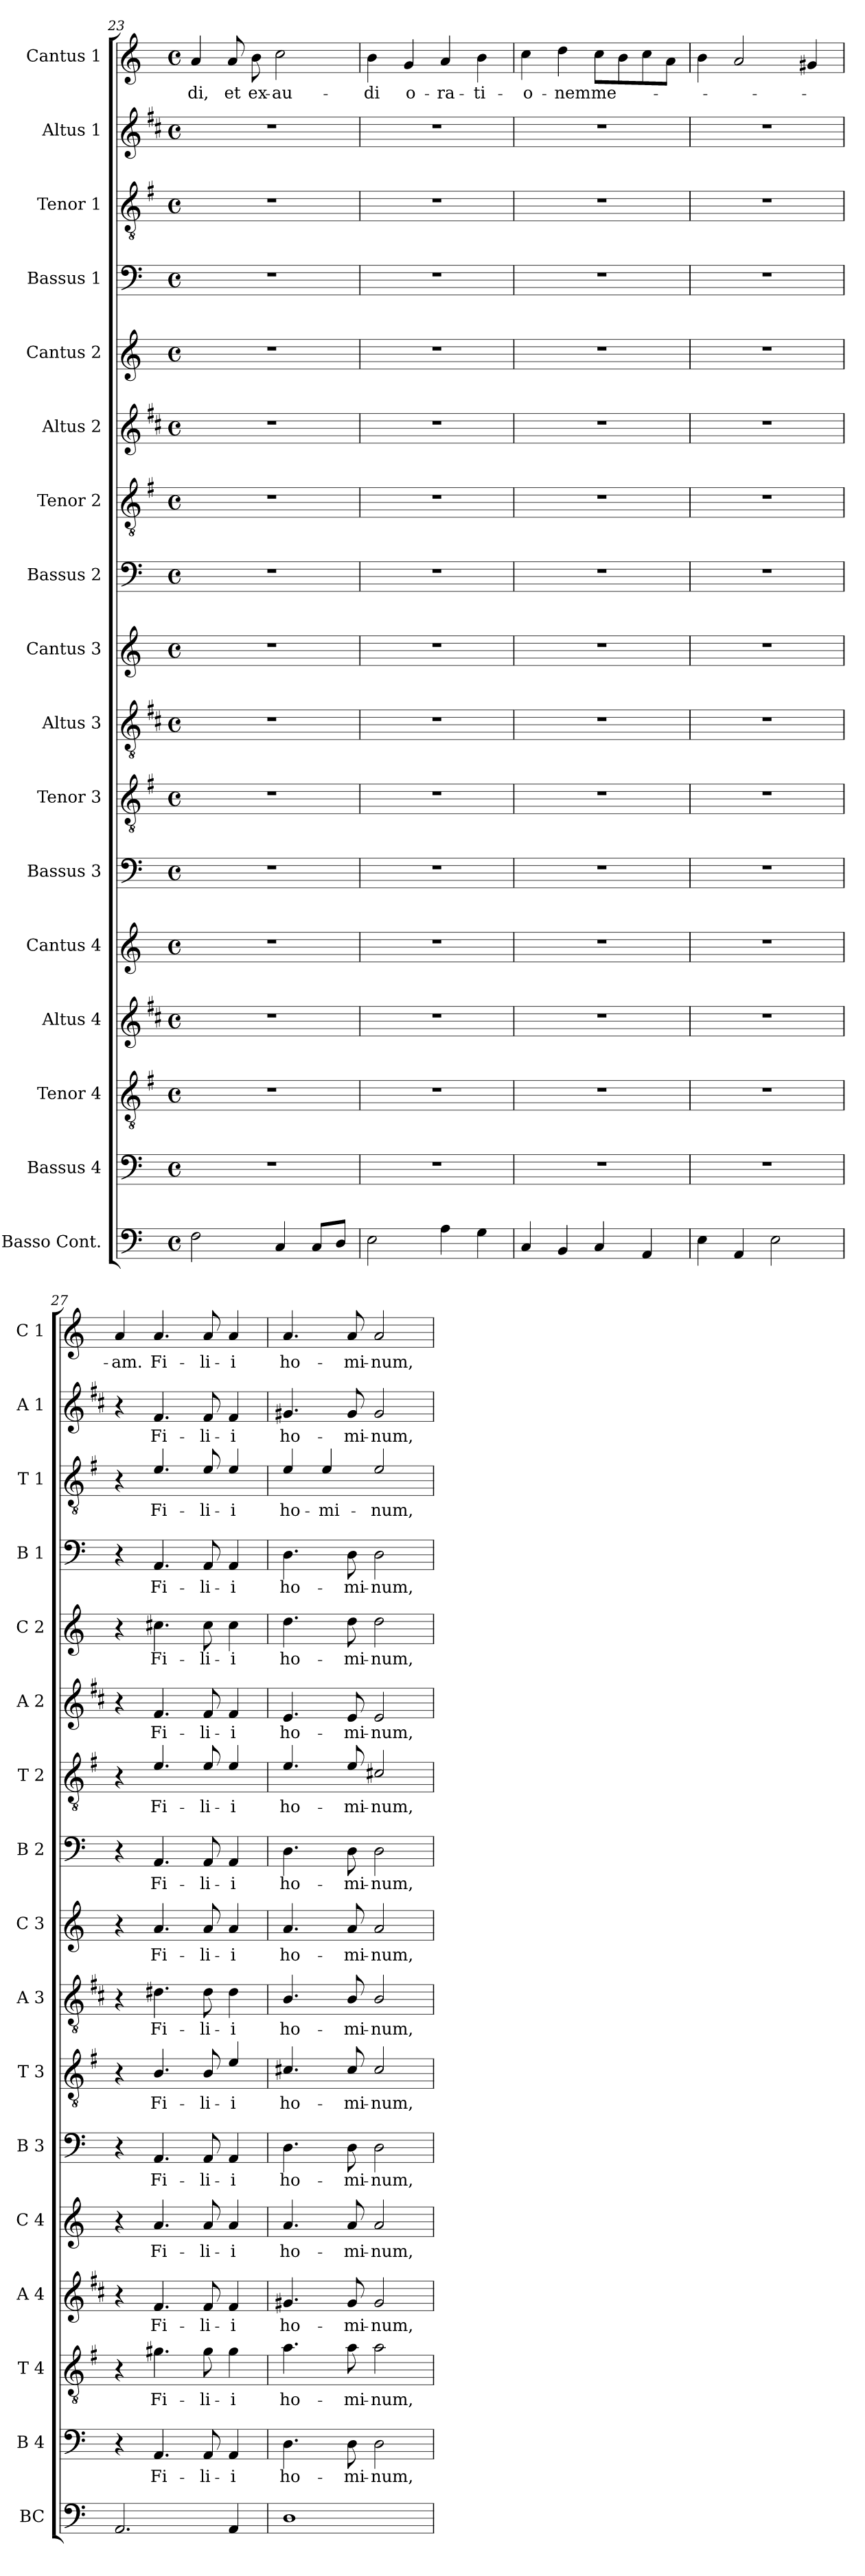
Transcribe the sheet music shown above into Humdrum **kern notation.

**kern	**kern	**text	**kern	**text	**kern	**text	**kern	**text	**kern	**text	**kern	**text	**kern	**text	**kern	**text	**kern	**text	**kern	**text	**kern	**text	**kern	**text	**kern	**text	**kern	**text	**kern	**text	**kern	**text
*part17	*part16	*part16	*part15	*part15	*part14	*part14	*part13	*part13	*part12	*part12	*part11	*part11	*part10	*part10	*part9	*part9	*part8	*part8	*part7	*part7	*part6	*part6	*part5	*part5	*part4	*part4	*part3	*part3	*part2	*part2	*part1	*part1
*staff17	*staff16	*staff16	*staff15	*staff15	*staff14	*staff14	*staff13	*staff13	*staff12	*staff12	*staff11	*staff11	*staff10	*staff10	*staff9	*staff9	*staff8	*staff8	*staff7	*staff7	*staff6	*staff6	*staff5	*staff5	*staff4	*staff4	*staff3	*staff3	*staff2	*staff2	*staff1	*staff1
*I"Basso Cont.	*I"Bassus 4	*	*I"Tenor 4	*	*I"Altus 4	*	*I"Cantus 4	*	*I"Bassus 3	*	*I"Tenor 3	*	*I"Altus 3	*	*I"Cantus 3	*	*I"Bassus 2	*	*I"Tenor 2	*	*I"Altus 2	*	*I"Cantus 2	*	*I"Bassus 1	*	*I"Tenor 1	*	*I"Altus 1	*	*I"Cantus 1	*
*I'BC	*I'B 4	*	*I'T 4	*	*I'A 4	*	*I'C 4	*	*I'B 3	*	*I'T 3	*	*I'A 3	*	*I'C 3	*	*I'B 2	*	*I'T 2	*	*I'A 2	*	*I'C 2	*	*I'B 1	*	*I'T 1	*	*I'A 1	*	*I'C 1	*
*clefF4	*clefF4	*	*clefGv2	*	*clefG2	*	*clefG2	*	*clefF4	*	*clefGv2	*	*clefGv2	*	*clefG2	*	*clefF4	*	*clefGv2	*	*clefG2	*	*clefG2	*	*clefF4	*	*clefGv2	*	*clefG2	*	*clefG2	*
*	*	*	*ITrd4c7	*	*ITrd1c2	*	*	*	*	*	*ITrd4c7	*	*ITrd1c2	*	*	*	*	*	*ITrd4c7	*	*ITrd1c2	*	*	*	*	*	*ITrd4c7	*	*ITrd1c2	*	*	*
*k[]	*k[]	*	*k[]	*	*k[]	*	*k[]	*	*k[]	*	*k[]	*	*k[]	*	*k[]	*	*k[]	*	*k[]	*	*k[]	*	*k[]	*	*k[]	*	*k[]	*	*k[]	*	*k[]	*
*C:	*C:	*	*C:	*	*C:	*	*C:	*	*C:	*	*C:	*	*C:	*	*C:	*	*C:	*	*C:	*	*C:	*	*C:	*	*C:	*	*C:	*	*C:	*	*C:	*
*M4/4	*M4/4	*	*M4/4	*	*M4/4	*	*M4/4	*	*M4/4	*	*M4/4	*	*M4/4	*	*M4/4	*	*M4/4	*	*M4/4	*	*M4/4	*	*M4/4	*	*M4/4	*	*M4/4	*	*M4/4	*	*M4/4	*
*met(c)	*met(c)	*	*met(c)	*	*met(c)	*	*met(c)	*	*met(c)	*	*met(c)	*	*met(c)	*	*met(c)	*	*met(c)	*	*met(c)	*	*met(c)	*	*met(c)	*	*met(c)	*	*met(c)	*	*met(c)	*	*met(c)	*
=23	=23	=23	=23	=23	=23	=23	=23	=23	=23	=23	=23	=23	=23	=23	=23	=23	=23	=23	=23	=23	=23	=23	=23	=23	=23	=23	=23	=23	=23	=23	=23	=23
!	!	!	!	!	!	!	!	!	!	!	!	!	!	!	!	!	!	!	!	!	!	!	!	!	!	!	!	!	!	!	!	!LO:LY:b
2F\	1r	.	1r	.	1r	.	1r	.	1r	.	1r	.	1r	.	1r	.	1r	.	1r	.	1r	.	1r	.	1r	.	1r	.	1r	.	4a/	-di,
!	!	!	!	!	!	!	!	!	!	!	!	!	!	!	!	!	!	!	!	!	!	!	!	!	!	!	!	!	!	!	!	!LO:LY:b
.	.	.	.	.	.	.	.	.	.	.	.	.	.	.	.	.	.	.	.	.	.	.	.	.	.	.	.	.	.	.	8a/	et
!	!	!	!	!	!	!	!	!	!	!	!	!	!	!	!	!	!	!	!	!	!	!	!	!	!	!	!	!	!	!	!	!LO:LY:b
.	.	.	.	.	.	.	.	.	.	.	.	.	.	.	.	.	.	.	.	.	.	.	.	.	.	.	.	.	.	.	8b\	ex-
!	!	!	!	!	!	!	!	!	!	!	!	!	!	!	!	!	!	!	!	!	!	!	!	!	!	!	!	!	!	!	!	!LO:LY:b
4C/	.	.	.	.	.	.	.	.	.	.	.	.	.	.	.	.	.	.	.	.	.	.	.	.	.	.	.	.	.	.	2cc\	-au-
8C/L	.	.	.	.	.	.	.	.	.	.	.	.	.	.	.	.	.	.	.	.	.	.	.	.	.	.	.	.	.	.	.	.
8D/J	.	.	.	.	.	.	.	.	.	.	.	.	.	.	.	.	.	.	.	.	.	.	.	.	.	.	.	.	.	.	.	.
=24	=24	=24	=24	=24	=24	=24	=24	=24	=24	=24	=24	=24	=24	=24	=24	=24	=24	=24	=24	=24	=24	=24	=24	=24	=24	=24	=24	=24	=24	=24	=24	=24
!	!	!	!	!	!	!	!	!	!	!	!	!	!	!	!	!	!	!	!	!	!	!	!	!	!	!	!	!	!	!	!	!LO:LY:b
2E\	1r	.	1r	.	1r	.	1r	.	1r	.	1r	.	1r	.	1r	.	1r	.	1r	.	1r	.	1r	.	1r	.	1r	.	1r	.	4b\	-di
!	!	!	!	!	!	!	!	!	!	!	!	!	!	!	!	!	!	!	!	!	!	!	!	!	!	!	!	!	!	!	!	!LO:LY:b
.	.	.	.	.	.	.	.	.	.	.	.	.	.	.	.	.	.	.	.	.	.	.	.	.	.	.	.	.	.	.	4g/	o-
!	!	!	!	!	!	!	!	!	!	!	!	!	!	!	!	!	!	!	!	!	!	!	!	!	!	!	!	!	!	!	!	!LO:LY:b
4A\	.	.	.	.	.	.	.	.	.	.	.	.	.	.	.	.	.	.	.	.	.	.	.	.	.	.	.	.	.	.	4a/	-ra-
!	!	!	!	!	!	!	!	!	!	!	!	!	!	!	!	!	!	!	!	!	!	!	!	!	!	!	!	!	!	!	!	!LO:LY:b
4G\	.	.	.	.	.	.	.	.	.	.	.	.	.	.	.	.	.	.	.	.	.	.	.	.	.	.	.	.	.	.	4b\	-ti-
=25	=25	=25	=25	=25	=25	=25	=25	=25	=25	=25	=25	=25	=25	=25	=25	=25	=25	=25	=25	=25	=25	=25	=25	=25	=25	=25	=25	=25	=25	=25	=25	=25
!	!	!	!	!	!	!	!	!	!	!	!	!	!	!	!	!	!	!	!	!	!	!	!	!	!	!	!	!	!	!	!	!LO:LY:b
4C/	1r	.	1r	.	1r	.	1r	.	1r	.	1r	.	1r	.	1r	.	1r	.	1r	.	1r	.	1r	.	1r	.	1r	.	1r	.	4cc\	-o-
!	!	!	!	!	!	!	!	!	!	!	!	!	!	!	!	!	!	!	!	!	!	!	!	!	!	!	!	!	!	!	!	!LO:LY:b
4BB/	.	.	.	.	.	.	.	.	.	.	.	.	.	.	.	.	.	.	.	.	.	.	.	.	.	.	.	.	.	.	4dd\	-nem
!	!	!	!	!	!	!	!	!	!	!	!	!	!	!	!	!	!	!	!	!	!	!	!	!	!	!	!	!	!	!	!	!LO:LY:b
4C/	.	.	.	.	.	.	.	.	.	.	.	.	.	.	.	.	.	.	.	.	.	.	.	.	.	.	.	.	.	.	8cc\L	me-
.	.	.	.	.	.	.	.	.	.	.	.	.	.	.	.	.	.	.	.	.	.	.	.	.	.	.	.	.	.	.	8b\	.
4AA/	.	.	.	.	.	.	.	.	.	.	.	.	.	.	.	.	.	.	.	.	.	.	.	.	.	.	.	.	.	.	8cc\	.
.	.	.	.	.	.	.	.	.	.	.	.	.	.	.	.	.	.	.	.	.	.	.	.	.	.	.	.	.	.	.	8a\J	.
=26	=26	=26	=26	=26	=26	=26	=26	=26	=26	=26	=26	=26	=26	=26	=26	=26	=26	=26	=26	=26	=26	=26	=26	=26	=26	=26	=26	=26	=26	=26	=26	=26
4E\	1r	.	1r	.	1r	.	1r	.	1r	.	1r	.	1r	.	1r	.	1r	.	1r	.	1r	.	1r	.	1r	.	1r	.	1r	.	4b\	.
4AA/	.	.	.	.	.	.	.	.	.	.	.	.	.	.	.	.	.	.	.	.	.	.	.	.	.	.	.	.	.	.	2a/	.
2E\	.	.	.	.	.	.	.	.	.	.	.	.	.	.	.	.	.	.	.	.	.	.	.	.	.	.	.	.	.	.	.	.
.	.	.	.	.	.	.	.	.	.	.	.	.	.	.	.	.	.	.	.	.	.	.	.	.	.	.	.	.	.	.	4g#X/	.
!!LO:PB:g=z
=27	=27	=27	=27	=27	=27	=27	=27	=27	=27	=27	=27	=27	=27	=27	=27	=27	=27	=27	=27	=27	=27	=27	=27	=27	=27	=27	=27	=27	=27	=27	=27	=27
!	!	!	!	!	!	!	!	!	!	!	!	!	!	!	!	!	!	!	!	!	!	!	!	!	!	!	!	!	!	!	!	!LO:LY:b
2.AA/	4r	.	4r	.	4r	.	4r	.	4r	.	4r	.	4r	.	4r	.	4r	.	4r	.	4r	.	4r	.	4r	.	4r	.	4r	.	4a/	-am.
!	!	!LO:LY:b	!	!LO:LY:b	!	!LO:LY:b	!	!LO:LY:b	!	!LO:LY:b	!	!LO:LY:b	!	!LO:LY:b	!	!LO:LY:b	!	!LO:LY:b	!	!LO:LY:b	!	!LO:LY:b	!	!LO:LY:b	!	!LO:LY:b	!	!LO:LY:b	!	!LO:LY:b	!	!LO:LY:b
.	4.AA/	Fi-	4.c#X\	Fi-	4.e/	Fi-	4.a/	Fi-	4.AA/	Fi-	4.E/	Fi-	4.c#X\	Fi-	4.a/	Fi-	4.AA/	Fi-	4.A/	Fi-	4.e/	Fi-	4.cc#X\	Fi-	4.AA/	Fi-	4.A/	Fi-	4.e/	Fi-	4.a/	Fi-
!	!	!LO:LY:b	!	!LO:LY:b	!	!LO:LY:b	!	!LO:LY:b	!	!LO:LY:b	!	!LO:LY:b	!	!LO:LY:b	!	!LO:LY:b	!	!LO:LY:b	!	!LO:LY:b	!	!LO:LY:b	!	!LO:LY:b	!	!LO:LY:b	!	!LO:LY:b	!	!LO:LY:b	!	!LO:LY:b
.	8AA/	-li-	8c#\	-li-	8e/	-li-	8a/	-li-	8AA/	-li-	8E/	-li-	8c#\	-li-	8a/	-li-	8AA/	-li-	8A/	-li-	8e/	-li-	8cc#\	-li-	8AA/	-li-	8A/	-li-	8e/	-li-	8a/	-li-
!	!	!LO:LY:b	!	!LO:LY:b	!	!LO:LY:b	!	!LO:LY:b	!	!LO:LY:b	!	!LO:LY:b	!	!LO:LY:b	!	!LO:LY:b	!	!LO:LY:b	!	!LO:LY:b	!	!LO:LY:b	!	!LO:LY:b	!	!LO:LY:b	!	!LO:LY:b	!	!LO:LY:b	!	!LO:LY:b
4AA/	4AA/	-i	4c#\	-i	4e/	-i	4a/	-i	4AA/	-i	4A/	-i	4c#\	-i	4a/	-i	4AA/	-i	4A/	-i	4e/	-i	4cc#\	-i	4AA/	-i	4A/	-i	4e/	-i	4a/	-i
=28	=28	=28	=28	=28	=28	=28	=28	=28	=28	=28	=28	=28	=28	=28	=28	=28	=28	=28	=28	=28	=28	=28	=28	=28	=28	=28	=28	=28	=28	=28	=28	=28
!	!	!LO:LY:b	!	!LO:LY:b	!	!LO:LY:b	!	!LO:LY:b	!	!LO:LY:b	!	!LO:LY:b	!	!LO:LY:b	!	!LO:LY:b	!	!LO:LY:b	!	!LO:LY:b	!	!LO:LY:b	!	!LO:LY:b	!	!LO:LY:b	!	!LO:LY:b	!	!LO:LY:b	!	!LO:LY:b
1D	4.D\	ho-	4.d\	ho-	4.f#X/	ho-	4.a/	ho-	4.D\	ho-	4.F#X/	ho-	4.A/	ho-	4.a/	ho-	4.D\	ho-	4.A/	ho-	4.d/	ho-	4.dd\	ho-	4.D\	ho-	4A/	ho-	4.f#X/	ho-	4.a/	ho-
!	!	!	!	!	!	!	!	!	!	!	!	!	!	!	!	!	!	!	!	!	!	!	!	!	!	!	!	!LO:LY:b	!	!	!	!
.	.	.	.	.	.	.	.	.	.	.	.	.	.	.	.	.	.	.	.	.	.	.	.	.	.	.	4A/	-mi-	.	.	.	.
!	!	!LO:LY:b	!	!LO:LY:b	!	!LO:LY:b	!	!LO:LY:b	!	!LO:LY:b	!	!LO:LY:b	!	!LO:LY:b	!	!LO:LY:b	!	!LO:LY:b	!	!LO:LY:b	!	!LO:LY:b	!	!LO:LY:b	!	!LO:LY:b	!	!	!	!LO:LY:b	!	!LO:LY:b
.	8D\	-mi-	8d\	-mi-	8f#/	-mi-	8a/	-mi-	8D\	-mi-	8F#/	-mi-	8A/	-mi-	8a/	-mi-	8D\	-mi-	8A/	-mi-	8d/	-mi-	8dd\	-mi-	8D\	-mi-	.	.	8f#/	-mi-	8a/	-mi-
!	!	!LO:LY:b	!	!LO:LY:b	!	!LO:LY:b	!	!LO:LY:b	!	!LO:LY:b	!	!LO:LY:b	!	!LO:LY:b	!	!LO:LY:b	!	!LO:LY:b	!	!LO:LY:b	!	!LO:LY:b	!	!LO:LY:b	!	!LO:LY:b	!	!LO:LY:b	!	!LO:LY:b	!	!LO:LY:b
.	2D\	-num,	2d\	-num,	2f#/	-num,	2a/	-num,	2D\	-num,	2F#/	-num,	2A/	-num,	2a/	-num,	2D\	-num,	2F#X/	-num,	2d/	-num,	2dd\	-num,	2D\	-num,	2A/	-num,	2f#/	-num,	2a/	-num,
=	=	=	=	=	=	=	=	=	=	=	=	=	=	=	=	=	=	=	=	=	=	=	=	=	=	=	=	=	=	=	=	=
*-	*-	*-	*-	*-	*-	*-	*-	*-	*-	*-	*-	*-	*-	*-	*-	*-	*-	*-	*-	*-	*-	*-	*-	*-	*-	*-	*-	*-	*-	*-	*-	*-
